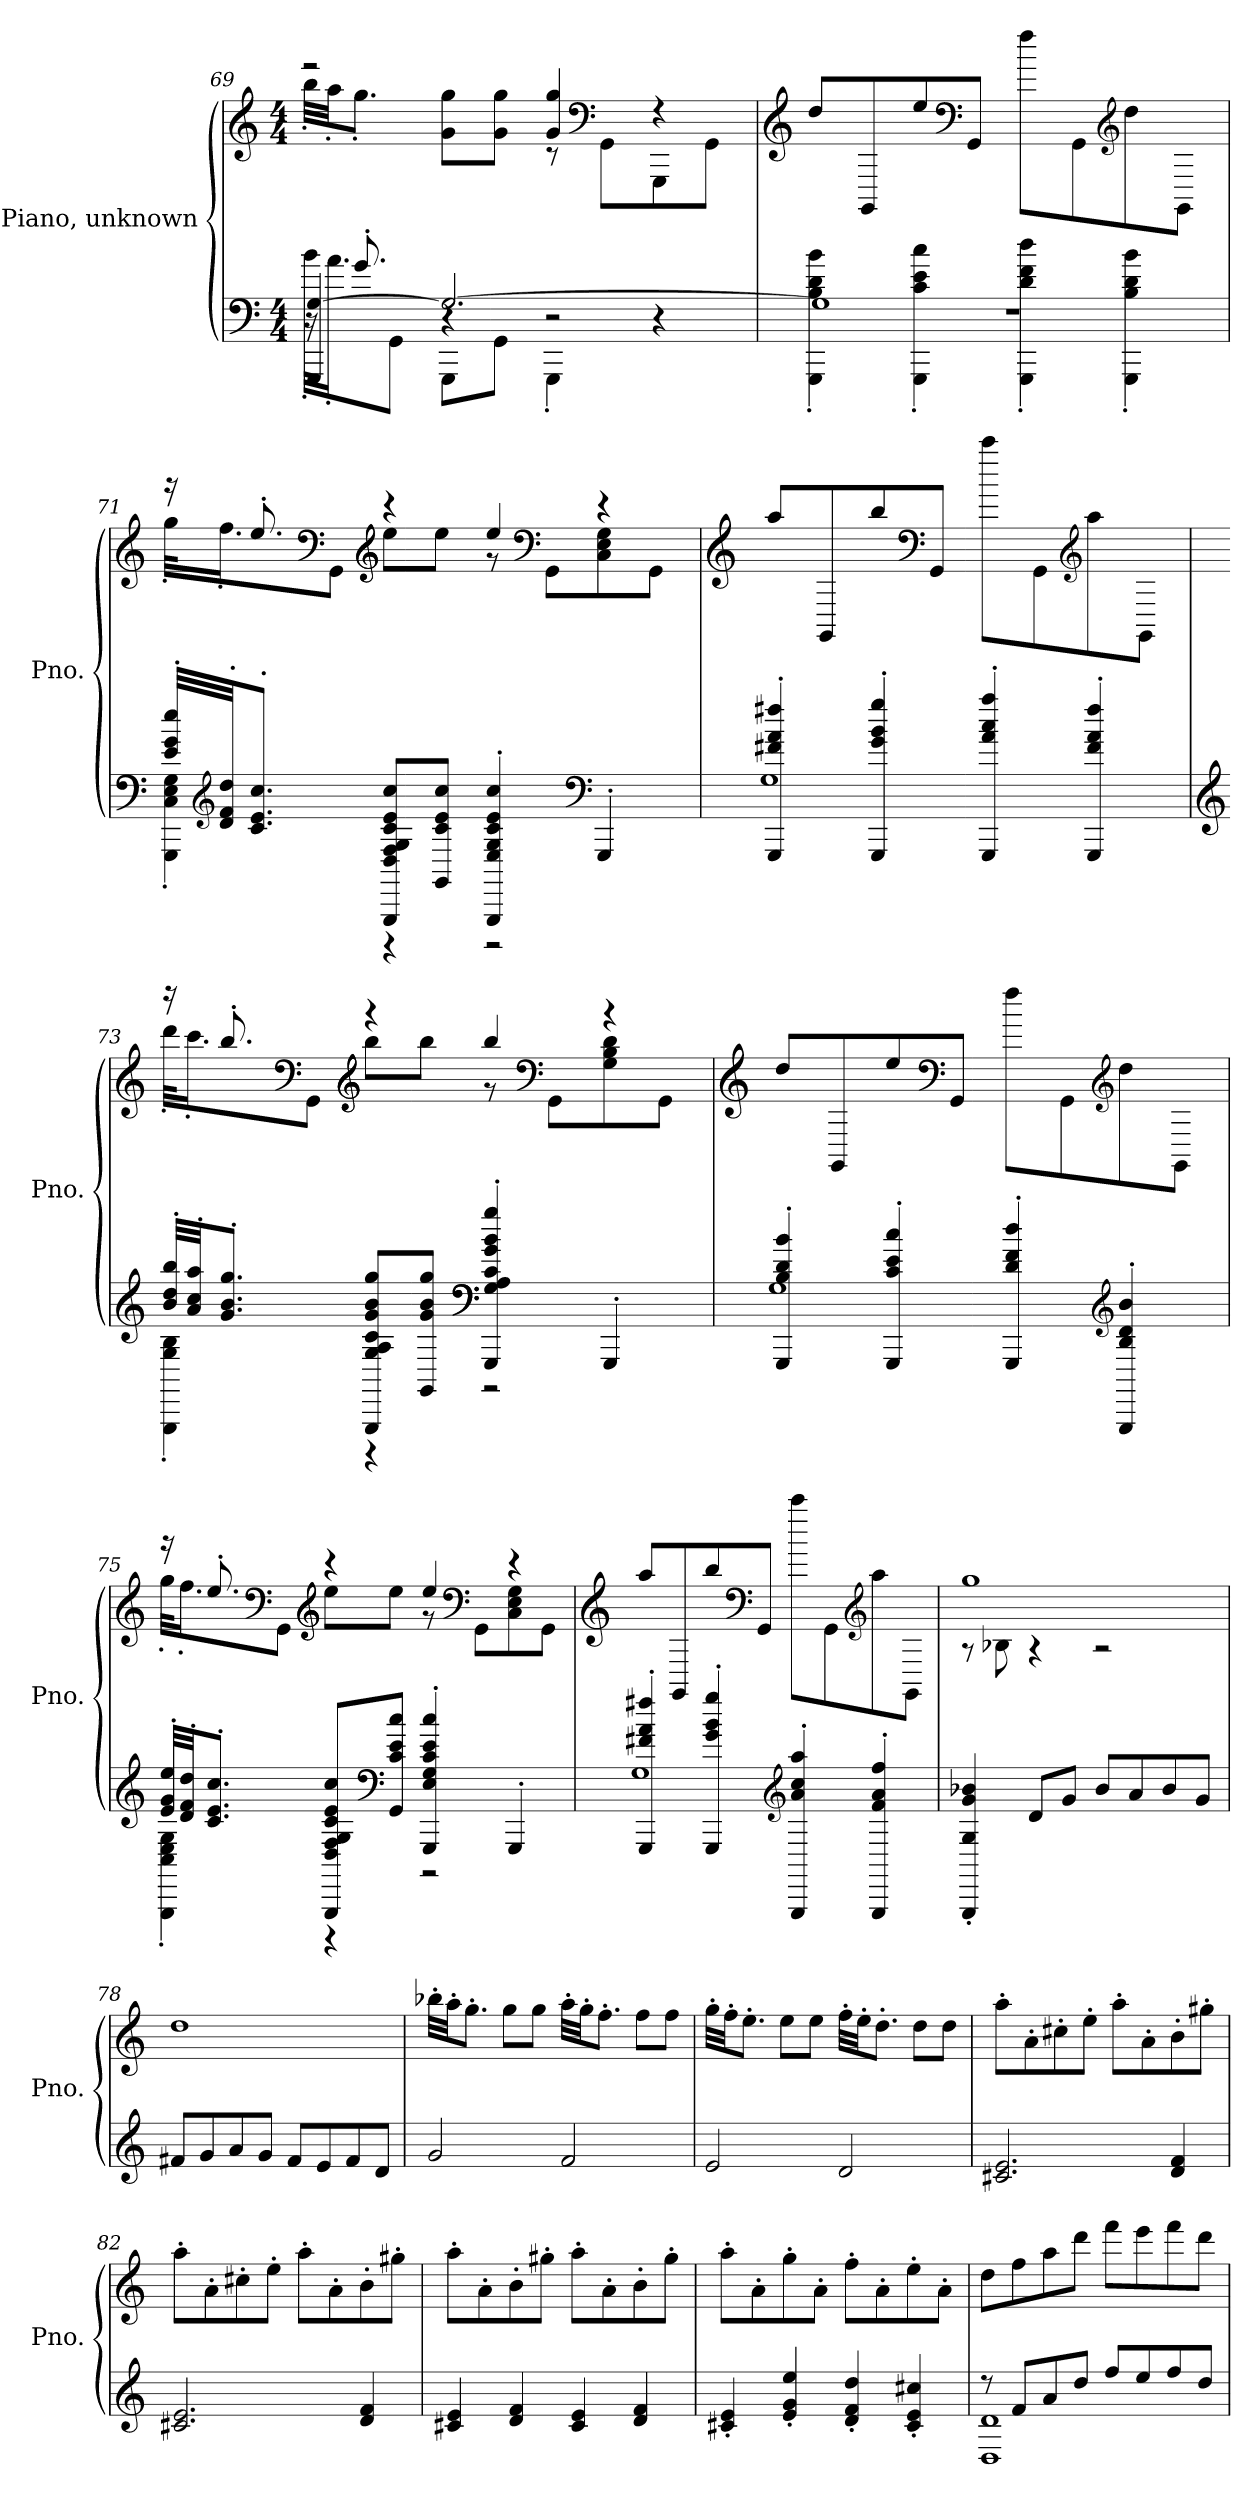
**kern	**kern
*part1	*part1
*staff2	*staff1
*I"Piano, unknown	*
*I'Pno.	*
*clefF4	*clefG2
*k[]	*k[]
*M4/4	*M4/4
=69	=69
*^	*^
*	*^	*	*
16r	32b'\KLL	4GGG/ [4G/	2r	32bb'\LLL
.	16.a'\J	.	.	32aa'\JJ
8.g'/	.	.	.	8.gg'\J
.	8GG\J	.	.	.
4r	8GGG\L	2.G/_	.	8g\ 8gg\L
.	8GG\J	.	.	8g\ 8gg\J
2r	4GGG'\	.	4g/ 4gg/	8r
*	*	*	*clefF4	*
.	.	.	.	8GG\L
.	4r	.	4r	8GGG\
.	.	.	.	8GG\J
*	*	*	*v	*v
!!LO:LB:g=z
=70	=70	=70	=70
*	*	*	*clefG2
1r	4GGG\' 4B\' 4d\' 4b\'	1G]	8dd/L
.	.	.	8GG/
.	4GGG\' 4c\' 4e\' 4cc\'	.	8ee/
*	*	*	*clefF4
.	.	.	8GG/J
.	4GGG\' 4d\' 4f\' 4dd\'	.	8ff\L
.	.	.	8GG\
*	*	*	*clefG2
.	4GGG\' 4B\' 4d\' 4b\'	.	8dd\
.	.	.	8GG\J
*	*v	*v	*
=71	=71	=71
*	*	*^
32e/' 32g/' 32ee/'LLL	4GGG\' 4C\' 4E\' 4G\'	16r	32gg'\KLL
*clefG2	*	*	*
32d/' 32f/' 32dd/'JJ	.	.	16.ff'\J
8.c/' 8.e/' 8.cc/'J	.	8.ee'/	.
*	*	*clefF4	*
.	.	.	8GG\J
*	*	*clefG2	*
8GGG/ 8D/ 8F/ 8G/ 8c/ 8e/ 8cc/L	4r	4r	8ee\L
8GG/ 8c/ 8e/ 8cc/J	.	.	8ee\J
4GGG/' 4E/' 4G/' 4c/' 4e/' 4cc/'	2r	4ee/	8r
*	*	*clefF4	*
.	.	.	8GG\L
*clefF4	*	*	*
4GGG'/	.	4r	8C\ 8E\ 8G\
.	.	.	8GG\J
*	*	*v	*v
!!LO:LB:g=z
=72	=72	=72
*	*	*clefG2
4GGG/' 4f#X/' 4a/' 4ff#X/'	1G	8aa/L
.	.	8GG/
4GGG/' 4g/' 4b/' 4gg/'	.	8bb/
*	*	*clefF4
.	.	8GG/J
4GGG/' 4a/' 4cc/' 4aa/'	.	8ccc\L
.	.	8GG\
*	*	*clefG2
4GGG/' 4f#/' 4a/' 4ff#/'	.	8aa\
.	.	8GG\J
=73	=73	=73
*clefG2	*	*
*	*	*^
32b/' 32dd/' 32bb/'LLL	4GGG\' 4G\' 4B\'	16r	32ddd'\KLL
32a/' 32cc/' 32aa/'JJ	.	.	16.ccc'\J
8.g/' 8.b/' 8.gg/'J	.	8.bb'/	.
*	*	*clefF4	*
.	.	.	8GG\J
*	*	*clefG2	*
8GGG/ 8G/ 8A/ 8c/ 8g/ 8b/ 8gg/L	4r	4r	8bb\L
8GG/ 8g/ 8b/ 8gg/J	.	.	8bb\J
*clefF4	*	*	*
4GGG/' 4G/' 4A/' 4c/' 4g/' 4b/' 4gg/'	2r	4bb/	8r
*	*	*clefF4	*
.	.	.	8GG\L
4GGG'/	.	4r	8G\ 8B\ 8d\
.	.	.	8GG\J
*	*	*v	*v
!!LO:LB:g=z
=74	=74	=74
*	*	*clefG2
4GGG/' 4B/' 4d/' 4b/'	1G	8dd/L
.	.	8GG/
4GGG/' 4c/' 4e/' 4cc/'	.	8ee/
*	*	*clefF4
.	.	8GG/J
4GGG/' 4d/' 4f/' 4dd/'	.	8ff\L
.	.	8GG\
*clefG2	*	*clefG2
4GGG/' 4B/' 4d/' 4b/'	.	8dd\
.	.	8GG\J
=75	=75	=75
*	*	*^
32e/' 32g/' 32ee/'LLL	4GGG\' 4C\' 4E\' 4G\'	16r	32gg'\KLL
32d/' 32f/' 32dd/'JJ	.	.	16.ff'\J
8.c/' 8.e/' 8.cc/'J	.	8.ee'/	.
*	*	*clefF4	*
.	.	.	8GG\J
*	*	*clefG2	*
8GGG/ 8D/ 8F/ 8G/ 8c/ 8e/ 8cc/L	4r	4r	8ee\L
*clefF4	*	*	*
8GG/ 8c/ 8e/ 8cc/J	.	.	8ee\J
4GGG/' 4E/' 4G/' 4c/' 4e/' 4cc/'	2r	4ee/	8r
*	*	*clefF4	*
.	.	.	8GG\L
4GGG'/	.	4r	8C\ 8E\ 8G\
.	.	.	8GG\J
*	*	*v	*v
=76	=76	=76
*	*	*clefG2
4GGG/' 4f#X/' 4a/' 4ff#X/'	1G	8aa/L
.	.	8GG/
4GGG/' 4g/' 4b/' 4gg/'	.	8bb/
*	*	*clefF4
.	.	8GG/J
*clefG2	*	*
4GGG/' 4a/' 4cc/' 4aa/'	.	8ccc\L
.	.	8GG\
*	*	*clefG2
4GGG/' 4f#/' 4a/' 4ff#/'	.	8aa\
.	.	8GG\J
*v	*v	*
!!LO:LB:g=z
=77	=77
*	*^
4GGG/' 4G/' 4g/' 4b-X/'	1gg	8r
.	.	8B-X\
8d/L	.	4r
8g/J	.	.
8b-/L	.	2r
8a/	.	.
8b-/	.	.
8g/J	.	.
*	*v	*v
=78	=78
8f#X/L	1dd
8g/	.
8a/	.
8g/J	.
8f#/L	.
8e/	.
8f#/	.
8d/J	.
=79	=79
2g/	32bb-X'\LLL
.	32aa'\JJ
.	8.gg'\J
.	8gg\L
.	8gg\J
2f/	32aa'\LLL
.	32gg'\JJ
.	8.ff'\J
.	8ff\L
.	8ff\J
=80	=80
2e/	32gg'\LLL
.	32ff'\JJ
.	8.ee'\J
.	8ee\L
.	8ee\J
2d/	32ff'\LLL
.	32ee'\JJ
.	8.dd'\J
.	8dd\L
.	8dd\J
!!LO:LB:g=z
=81	=81
2.c#X/ 2.e/	8aa'\L
.	8a'\
.	8cc#X'\
.	8ee'\J
.	8aa'\L
.	8a'\
4d/ 4f/	8b'\
.	8gg#X'\J
=82	=82
2.c#X/ 2.e/	8aa'\L
.	8a'\
.	8cc#X'\
.	8ee'\J
.	8aa'\L
.	8a'\
4d/ 4f/	8b'\
.	8gg#X'\J
=83	=83
4c#X/ 4e/	8aa'\L
.	8a'\
4d/ 4f/	8b'\
.	8gg#X'\J
4c#/ 4e/	8aa'\L
.	8a'\
4d/ 4f/	8b'\
.	8gg#'\J
=84	=84
4c#X/' 4e/'	8aa'\L
.	8a'\
4e/' 4g/' 4ee/'	8gg'\
.	8a'\J
4d/' 4f/' 4dd/'	8ff'\L
.	8a'\
4c#/' 4e/' 4cc#X/'	8ee'\
.	8a'\J
!!LO:PB:g=z
=85	=85
*^	*
8r	1D 1d	8dd\L
8f/L	.	8ff\
8a/	.	8aa\
8dd/J	.	8ddd\J
8ff/L	.	8fff\L
8ee/	.	8eee\
8ff/	.	8fff\
8dd/J	.	8ddd\J
*v	*v	*
=	=
*-	*-
